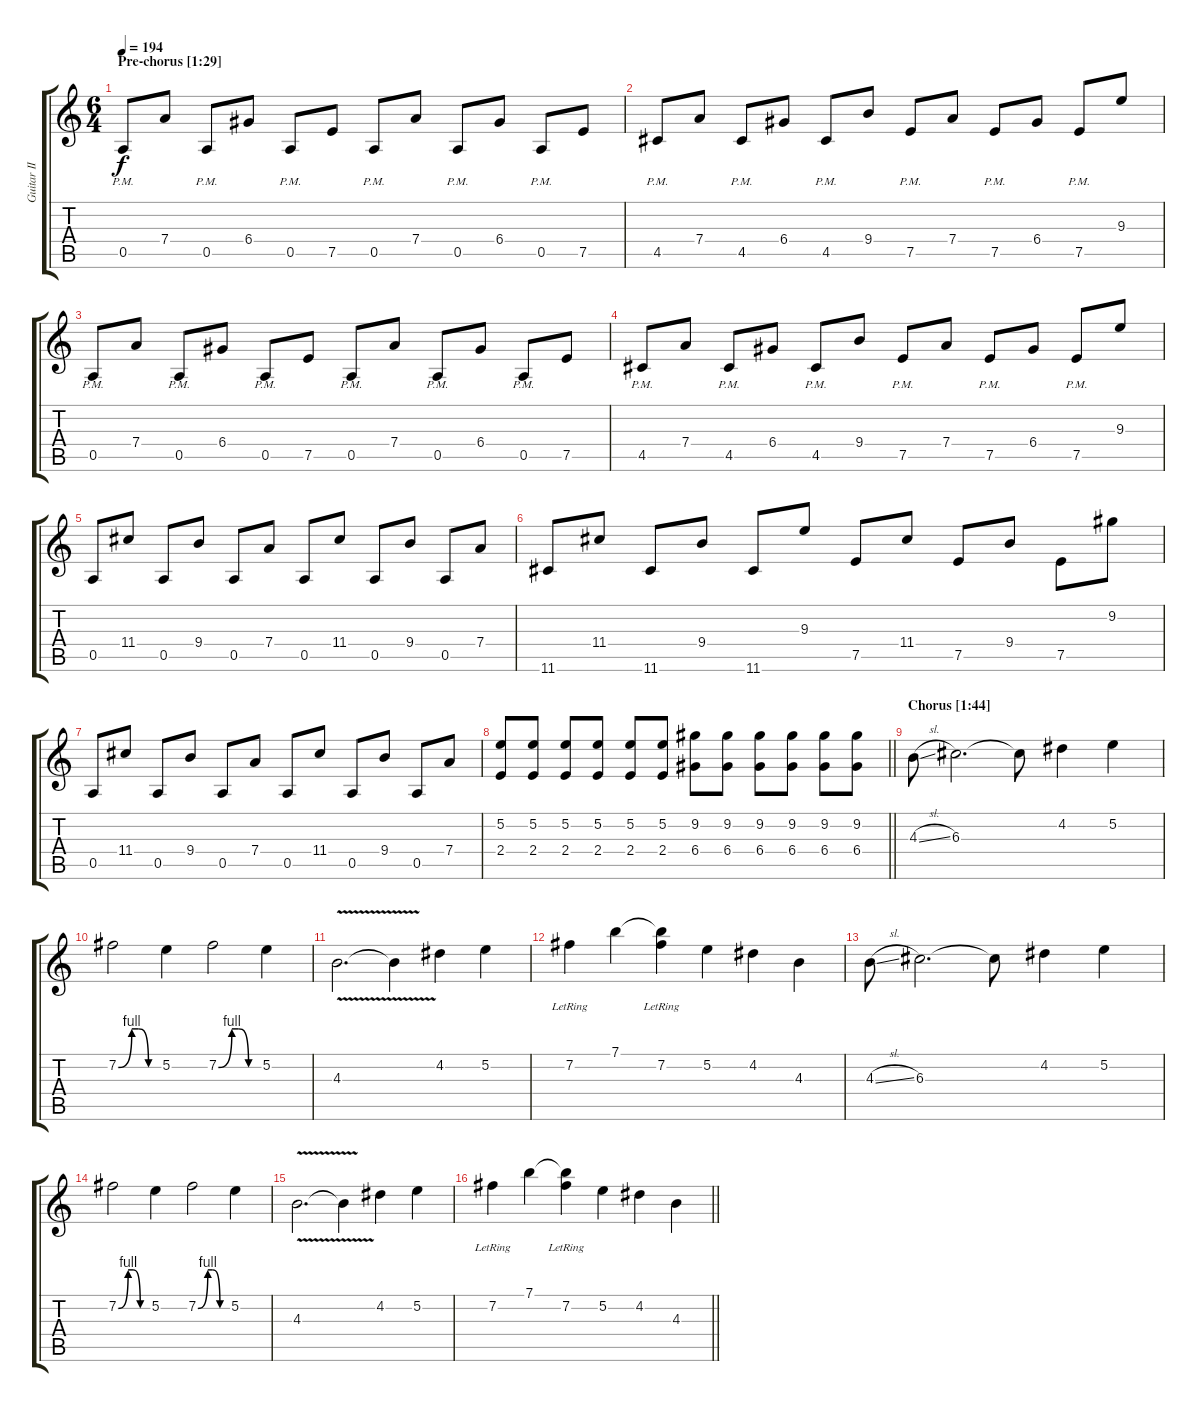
\track ("Guitar II (Main lead)" "Guitar II ") {instrument distortionguitar}
\staff {score tabs}
\tuning (E4 B3 G3 D3 A2 D2) {hide}
\ts (6 4)
\section ("" "Pre-chorus [1:29]")
\tempo 194
\clef g2
\ks c
0.5{pm}.8{dy f} 7.4.8 0.5{pm}.8 6.4.8 0.5{pm}.8 7.5.8 0.5{pm}.8 7.4.8 0.5{pm}.8 6.4.8 0.5{pm}.8 7.5.8 |
4.5{pm}.8 7.4.8 4.5{pm}.8 6.4.8 4.5{pm}.8 9.4.8 7.5{pm}.8 7.4.8 7.5{pm}.8 6.4.8 7.5{pm}.8 9.3.8 |
0.5{pm}.8 7.4.8 0.5{pm}.8 6.4.8 0.5{pm}.8 7.5.8 0.5{pm}.8 7.4.8 0.5{pm}.8 6.4.8 0.5{pm}.8 7.5.8 |
4.5{pm}.8 7.4.8 4.5{pm}.8 6.4.8 4.5{pm}.8 9.4.8 7.5{pm}.8 7.4.8 7.5{pm}.8 6.4.8 7.5{pm}.8 9.3.8 |
0.5.8 11.4.8 0.5.8 9.4.8 0.5.8 7.4.8 0.5.8 11.4.8 0.5.8 9.4.8 0.5.8 7.4.8 |
11.6.8 11.4.8 11.6.8 9.4.8 11.6.8 9.3.8 7.5.8 11.4.8 7.5.8 9.4.8 7.5.8 9.2.8 |
0.5.8 11.4.8 0.5.8 9.4.8 0.5.8 7.4.8 0.5.8 11.4.8 0.5.8 9.4.8 0.5.8 7.4.8 |
\barLineRight lightlight
(5.2 2.4).8 (5.2 2.4).8 (5.2 2.4).8 (5.2 2.4).8 (5.2 2.4).8 (5.2 2.4).8 (9.2 6.4).8 (9.2 6.4).8 (9.2 6.4).8 (9.2 6.4).8 (9.2 6.4).8 (9.2 6.4).8 |
\section ("" "Chorus [1:44]")
4.3{sl}.8 6.3.2{d} 6.3{t}.8 4.2.4 5.2.4 |
7.2{be (custom 0 0 20 4 30 4 45 0 60 0)}.2 5.2.4 7.2{be (custom 0 0 20 4 30 4 45 0 60 0)}.2 5.2.4 |
4.3{v}.2{d} 4.3{t}.4 4.2.4 5.2.4 |
7.2{lr}.4 7.1.4 (7.1{t} 7.2{lr}).4 5.2.4 4.2.4 4.3.4 |
4.3{sl}.8 6.3.2{d} 6.3{t}.8 4.2.4 5.2.4 |
7.2{be (custom 0 0 20 4 30 4 45 0 60 0)}.2 5.2.4 7.2{be (custom 0 0 20 4 30 4 45 0 60 0)}.2 5.2.4 |
4.3{v}.2{d} 4.3{t}.4 4.2.4 5.2.4 |
\barLineRight lightlight
7.2{lr}.4 7.1.4 (7.1{t} 7.2{lr}).4 5.2.4 4.2.4 4.3.4
